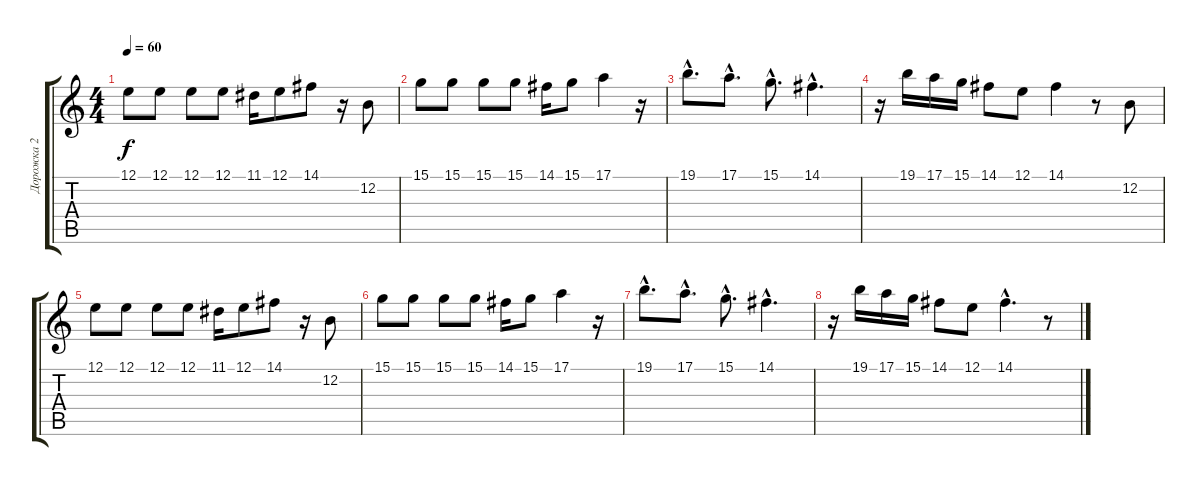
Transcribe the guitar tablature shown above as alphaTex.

\track ("Дорожка 2" "Дорожка 2") {instrument flute}
\staff {score tabs}
\tuning (E4 B3 G3 D3 A2 E2) {hide}
\ts (4 4)
\tempo 60
\clef g2
\ks c
12.1.8{dy f} 12.1.8 12.1.8 12.1.8 11.1.16 12.1.8 14.1.8 r.16 12.2.8 |
15.1.8 15.1.8 15.1.8 15.1.8 14.1.16 15.1.8 17.1.4 r.16 |
19.1{hac}.8{d} 17.1{hac}.8{d} 15.1{hac}.8{d} 14.1{hac}.4{d} |
r.16 19.1.16 17.1.16 15.1.16 14.1.8 12.1.8 14.1.4 r.8 12.2.8 |
12.1.8 12.1.8 12.1.8 12.1.8 11.1.16 12.1.8 14.1.8 r.16 12.2.8 |
15.1.8 15.1.8 15.1.8 15.1.8 14.1.16 15.1.8 17.1.4 r.16 |
19.1{hac}.8{d} 17.1{hac}.8{d} 15.1{hac}.8{d} 14.1{hac}.4{d} |
r.16 19.1.16 17.1.16 15.1.16 14.1.8 12.1.8 14.1{hac}.4{d} r.8
